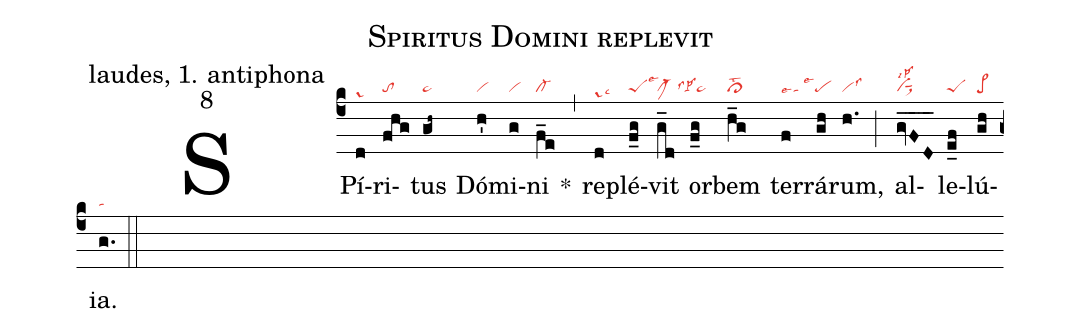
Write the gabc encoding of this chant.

name: Spiritus Domini replevit;
office-part: laudes, 1. antiphona;
mode: 8;
nabc-lines: 1;
%%
(c4)
SPí(d|gr-he)ri(fhg|to)tus(gh~|ta>) Dó(h'|vi)mi(g|vi)ni(f_e|cl-) *(,)
re(d|gr-helsc3)plé(f_g|peSlse3)vit(g_d|clM-) or(f_g|````talss2lsp2ta>)bem(h_g|cl>lst2) ter(f|talse4)rá(gh|````pelse1)rum,(h.|vilss3) (;)
al(gvFD___|visut1sux1lsi2lsp2)le(e_f|peS)lú(gh|pe>)ia.(g.|ta) (::)
